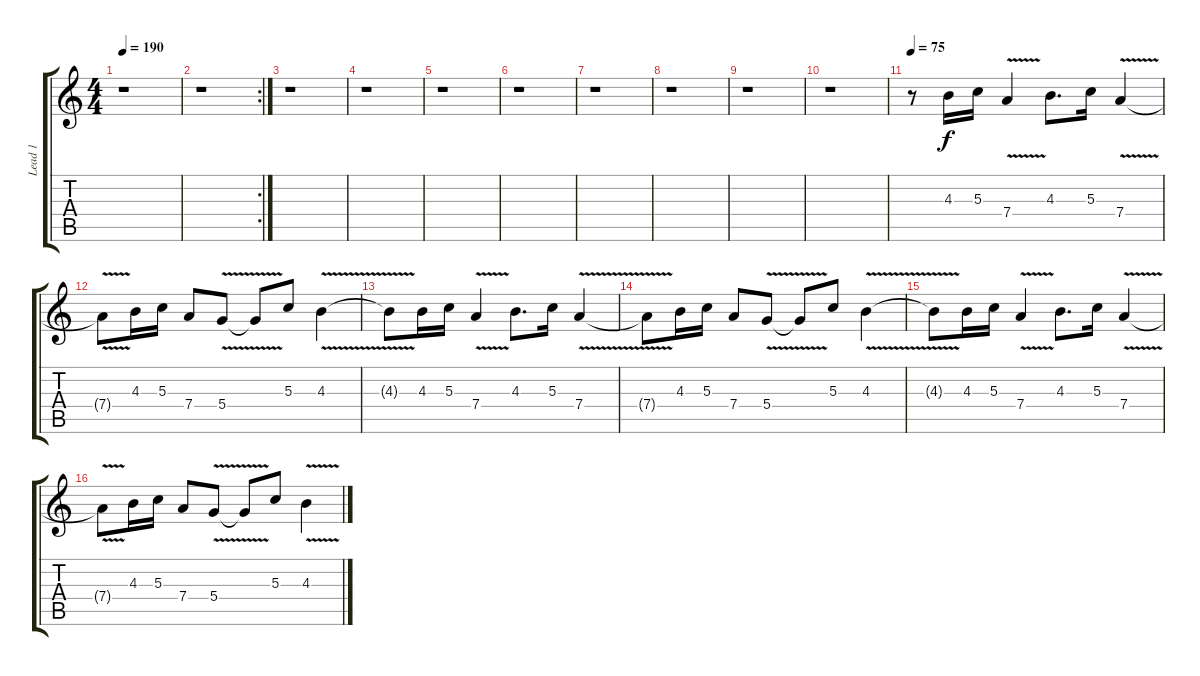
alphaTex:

\track ("Lead 1" "Lead 1") {instrument distortionguitar}
\staff {score tabs}
\tuning (E4 B3 G3 D3 A2 E2) {hide}
\ts (4 4)
\tempo 190
\tempo 75
\tempo 190
\clef g2
\ks c
r.1{dy f instrument distortionguitar} |
\rc 2
r.1 |
r.1 |
r.1 |
r.1 |
r.1 |
r.1 |
r.1 |
r.1 |
r.1 |
\tempo 75
r.8 4.3.16 5.3.16 7.4{v}.4 4.3.8{d} 5.3.16 7.4{v}.4 |
7.4{t}.8 4.3.16 5.3.16 7.4.8 5.4{v}.8 5.4{t}.8 5.3.8 4.3{v}.4 |
4.3{t}.8 4.3.16 5.3.16 7.4{v}.4 4.3.8{d} 5.3.16 7.4{v}.4 |
7.4{t}.8 4.3.16 5.3.16 7.4.8 5.4{v}.8 5.4{t}.8 5.3.8 4.3{v}.4 |
4.3{t}.8 4.3.16 5.3.16 7.4{v}.4 4.3.8{d} 5.3.16 7.4{v}.4 |
7.4{t}.8 4.3.16 5.3.16 7.4.8 5.4{v}.8 5.4{t}.8 5.3.8 4.3{v}.4
